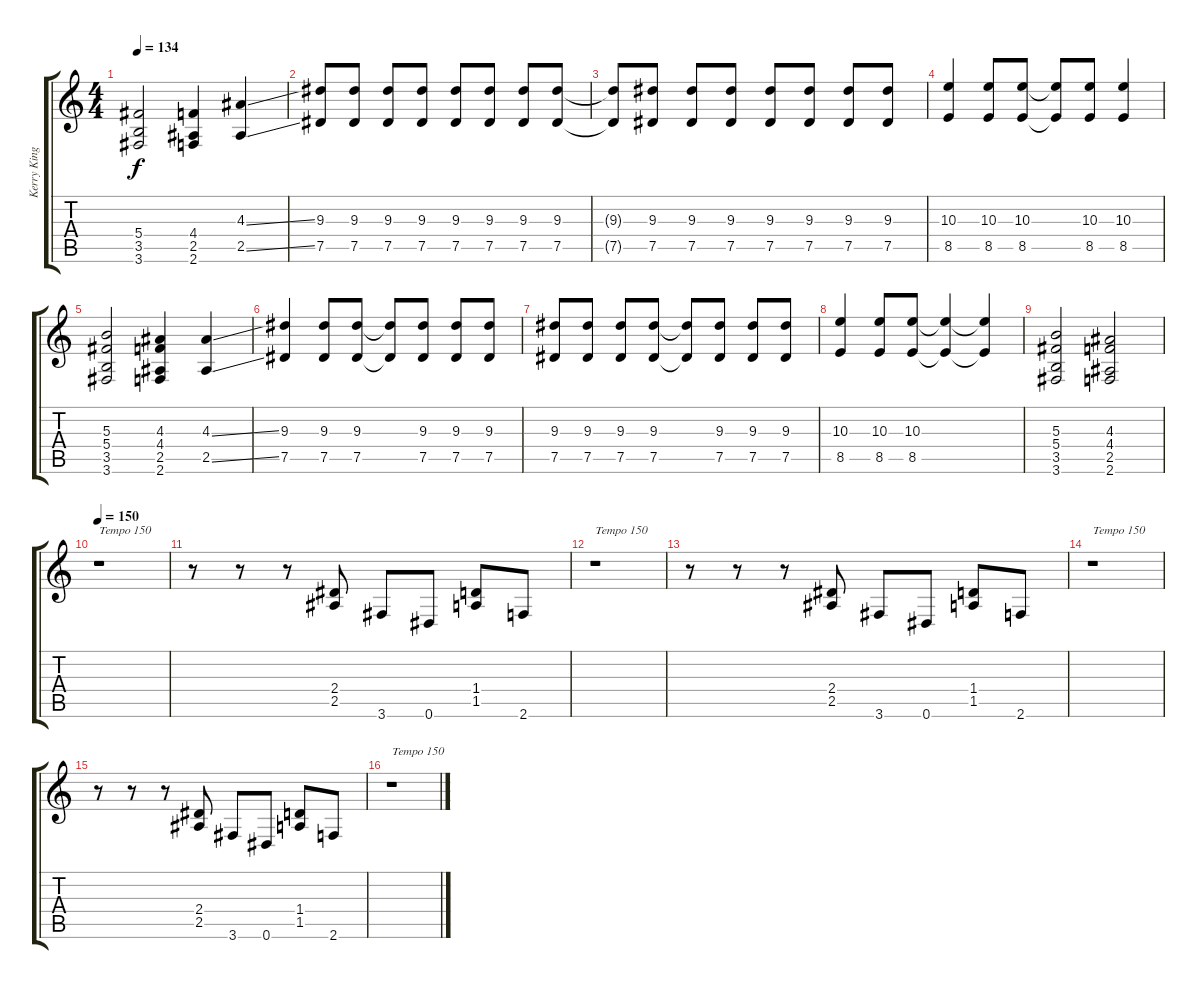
\track ("Kerry King" "Kerry King") {instrument distortionguitar}
\staff {score tabs}
\tuning (Eb4 Bb3 Gb3 Db3 Ab2 Eb2) {hide}
\ts (4 4)
\tempo 134
\clef g2
\ks c
(5.4 3.5 3.6).2{dy f} (4.4 2.5 2.6).4 (4.3{ss} 2.5{ss}).4 |
(9.3 7.5).8 (9.3 7.5).8 (9.3 7.5).8 (9.3 7.5).8 (9.3 7.5).8 (9.3 7.5).8 (9.3 7.5).8 (9.3 7.5).8 |
(9.3{t} 7.5{t}).8 (9.3 7.5).8 (9.3 7.5).8 (9.3 7.5).8 (9.3 7.5).8 (9.3 7.5).8 (9.3 7.5).8 (9.3 7.5).8 |
(10.3 8.5).4 (10.3 8.5).8 (10.3 8.5).8 (10.3{t} 8.5{t}).8 (10.3 8.5).8 (10.3 8.5).4 |
(5.3 5.4 3.5 3.6).2 (4.3 4.4 2.5 2.6).4 (4.3{ss} 2.5{ss}).4 |
(9.3 7.5).4 (9.3 7.5).8 (9.3 7.5).8 (9.3{t} 7.5{t}).8 (9.3 7.5).8 (9.3 7.5).8 (9.3 7.5).8 |
(9.3 7.5).8 (9.3 7.5).8 (9.3 7.5).8 (9.3 7.5).8 (9.3{t} 7.5{t}).8 (9.3 7.5).8 (9.3 7.5).8 (9.3 7.5).8 |
(10.3 8.5).4 (10.3 8.5).8 (10.3 8.5).8 (10.3{t} 8.5{t}).4 (10.3{t} 8.5{t}).4 |
(5.3 5.4 3.5 3.6).2 (4.3 4.4 2.5 2.6).2 |
\tempo 150
r.1{txt "Tempo 150"} |
r.8 r.8 r.8 (2.4 2.5).8 3.6.8 0.6.8 (1.4 1.5).8 2.6.8 |
r.1{txt "Tempo 150"} |
r.8 r.8 r.8 (2.4 2.5).8 3.6.8 0.6.8 (1.4 1.5).8 2.6.8 |
r.1{txt "Tempo 150"} |
r.8 r.8 r.8 (2.4 2.5).8 3.6.8 0.6.8 (1.4 1.5).8 2.6.8 |
r.1{txt "Tempo 150"}
